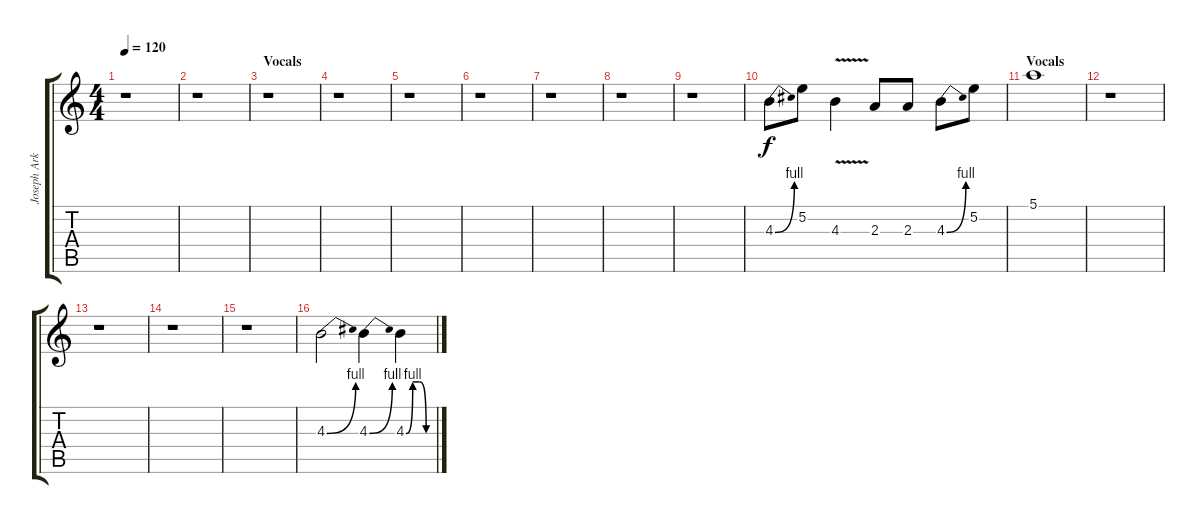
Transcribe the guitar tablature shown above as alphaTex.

\track ("Joseph Arkansas" "Joseph Ark") {instrument acousticguitarsteel}
\staff {score tabs}
\tuning (E4 B3 G3 D3 A2 E2) {hide}
\ts (4 4)
\tempo 120
\clef g2
\ks c
r.1{dy f} |
r.1 |
\section ("" "Vocals")
r.1 |
r.1 |
r.1 |
r.1 |
r.1 |
r.1 |
r.1 |
4.3{be (bend 0 0 60 4)}.8 5.2.8 4.3{v}.4 2.3.8 2.3.8 4.3{be (bend 0 0 60 4)}.8 5.2.8 |
\section ("" "Vocals")
5.1.1 |
r.1 |
r.1 |
r.1 |
r.1 |
4.3{be (bend 0 0 60 4)}.2 4.3{be (bend 0 0 60 4)}.4 4.3{be (custom 0 0 15 4 30 4 45 0 60 0)}.4
